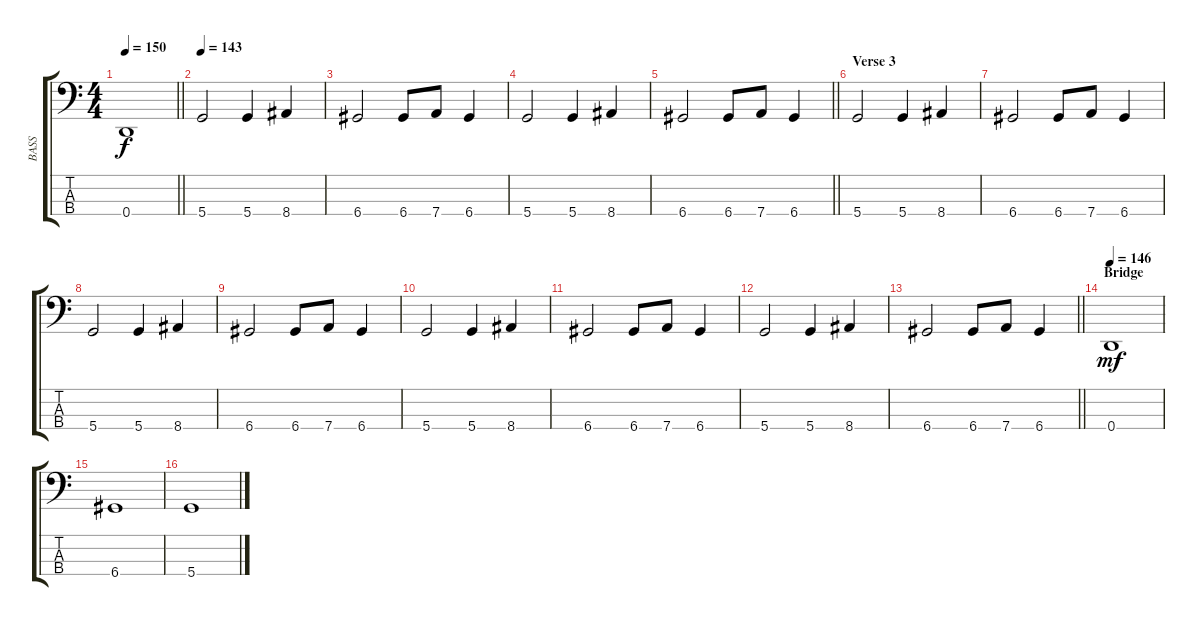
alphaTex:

\track ("BASS" "BASS") {instrument electricbasspick}
\staff {score tabs}
\tuning (F2 C2 G1 D1) {hide}
\ts (4 4)
\tempo 150
\clef f4
\barLineRight lightlight
\ks c
0.4{t}.1{dy f} |
\tempo 143
5.4.2 5.4.4 8.4.4 |
6.4.2 6.4.8 7.4.8 6.4.4 |
5.4.2 5.4.4 8.4.4 |
\barLineRight lightlight
6.4.2 6.4.8 7.4.8 6.4.4 |
\section ("" "Verse 3")
5.4.2 5.4.4 8.4.4 |
6.4.2 6.4.8 7.4.8 6.4.4 |
5.4.2 5.4.4 8.4.4 |
6.4.2 6.4.8 7.4.8 6.4.4 |
5.4.2 5.4.4 8.4.4 |
6.4.2 6.4.8 7.4.8 6.4.4 |
5.4.2 5.4.4 8.4.4 |
\barLineRight lightlight
6.4.2 6.4.8 7.4.8 6.4.4 |
\section ("" "Bridge")
\tempo 146
0.4.1{dy mf} |
6.4.1 |
5.4.1
